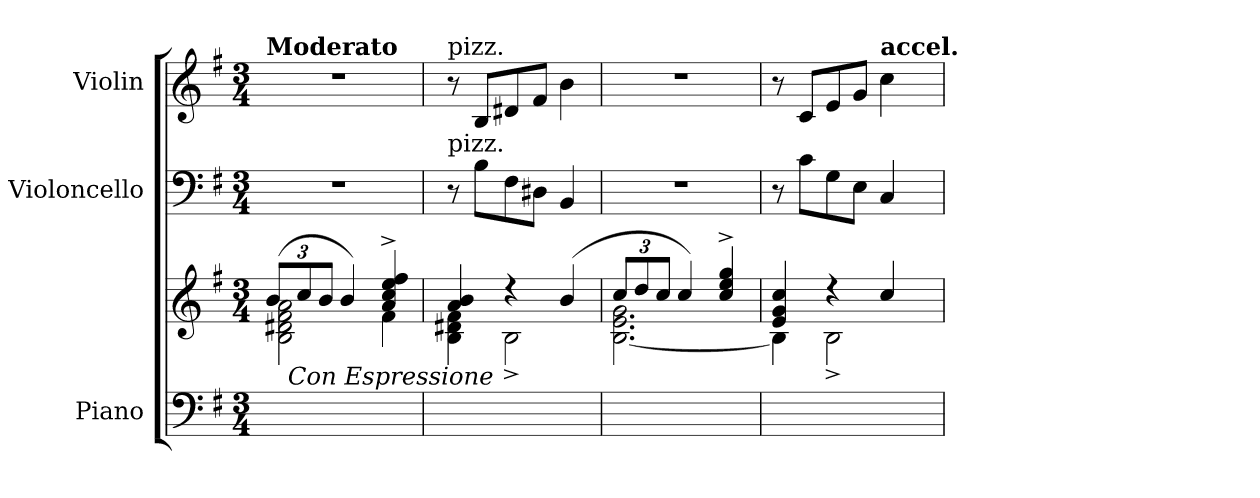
**kern	**kern	**dynam	**kern	**dynam	**kern	**dynam
*part3	*part3	*part3	*part2	*part2	*part1	*part1
*staff4	*staff3	*staff3/4	*staff2	*staff2	*staff1	*staff1
*I"Piano	*	*	*I"Violoncello	*	*I"Violin	*
*I'Pno.	*	*	*I'Vc.	*	*I'Vln.	*
*clefF4	*clefG2	*	*clefF4	*	*clefG2	*
*k[f#]	*k[f#]	*	*k[f#]	*	*k[f#]	*
*M3/4	*M3/4	*	*M3/4	*	*M3/4	*
*	*Xbrackettup	*	*	*	*	*
=1	=1	=1	=1	=1	=1	=1
*	*^	*	*	*	*	*
!	!	!	!	!	!	!LO:TX:a:B:t=Moderato	!
!	!	!	!LO:DY:b	!	!	!	!
!	!	!	!LO:DY:n=1:b	!	!	!	!
!	!	!	!LO:DY:n=2:b	!	!	!	!
2.ryy	(12b/L	2B\ 2d#X\ 2f#\ 2a\	other-dynamics p other-dynamics	2.r	.	2.r	.
!	!LO:TX:b:i:t=Con Espressione	!	!	!	!	!	!
.	12cc/	.	.	.	.	.	.
.	12b/J	.	.	.	.	.	.
.	4b/)	.	.	.	.	.	.
.	4a/^ 4cc/^ 4ee/^ 4ff#/^	4f#\	.	.	.	.	.
=2	=2	=2	=2	=2	=2	=2	=2
!	!	!	!	!	!	!LO:TX:a:t=pizz.	!
!	!	!	!	!LO:TX:a:t=pizz.	!	!	!
2.ryy	4a/ 4b/	4B\ 4d#X\ 4f#\	.	8r	.	8r	.
!	!	!	!	!	!LO:DY:b	!	!
!	!	!	!	!	!LO:DY:n=1:b	!	!
!	!	!	!	!	!LO:DY:n=2:b	!	!LO:DY:b
!	!	!	!	!	!	!	!LO:DY:n=1:b
!	!	!	!	!	!	!	!LO:DY:n=2:b
.	.	.	.	8B\L	other-dynamics p other-dynamics	8B/L	other-dynamics p other-dynamics
.	4r	2B^\	.	8F#\	.	8d#X/	.
.	.	.	.	8D#X\J	.	8f#/J	.
.	(4b/	.	.	4BB/	.	4b\	.
=3	=3	=3	=3	=3	=3	=3	=3
2.ryy	12cc/L	[2.B\ 2.e\ 2.g\	.	2.r	.	2.r	.
.	12dd/	.	.	.	.	.	.
.	12cc/J	.	.	.	.	.	.
.	4cc/)	.	.	.	.	.	.
.	4cc/^ 4ee/^ 4gg/^	.	.	.	.	.	.
=4	=4	=4	=4	=4	=4	=4	=4
2.ryy	4e/ 4g/ 4cc/	4B\]	.	8r	.	8r	.
.	.	.	.	8c\L	.	8c/L	.
.	4r	2B^\	.	8G\	.	8e/	.
.	.	.	.	8E\J	.	8g/J	.
!	!	!	!	!	!	!LO:TX:a:B:t=accel.	!
.	4cc/	.	.	4C/	.	4cc\	.
*	*v	*v	*	*	*	*	*
=	=	=	=	=	=	=
*-	*-	*-	*-	*-	*-	*-
